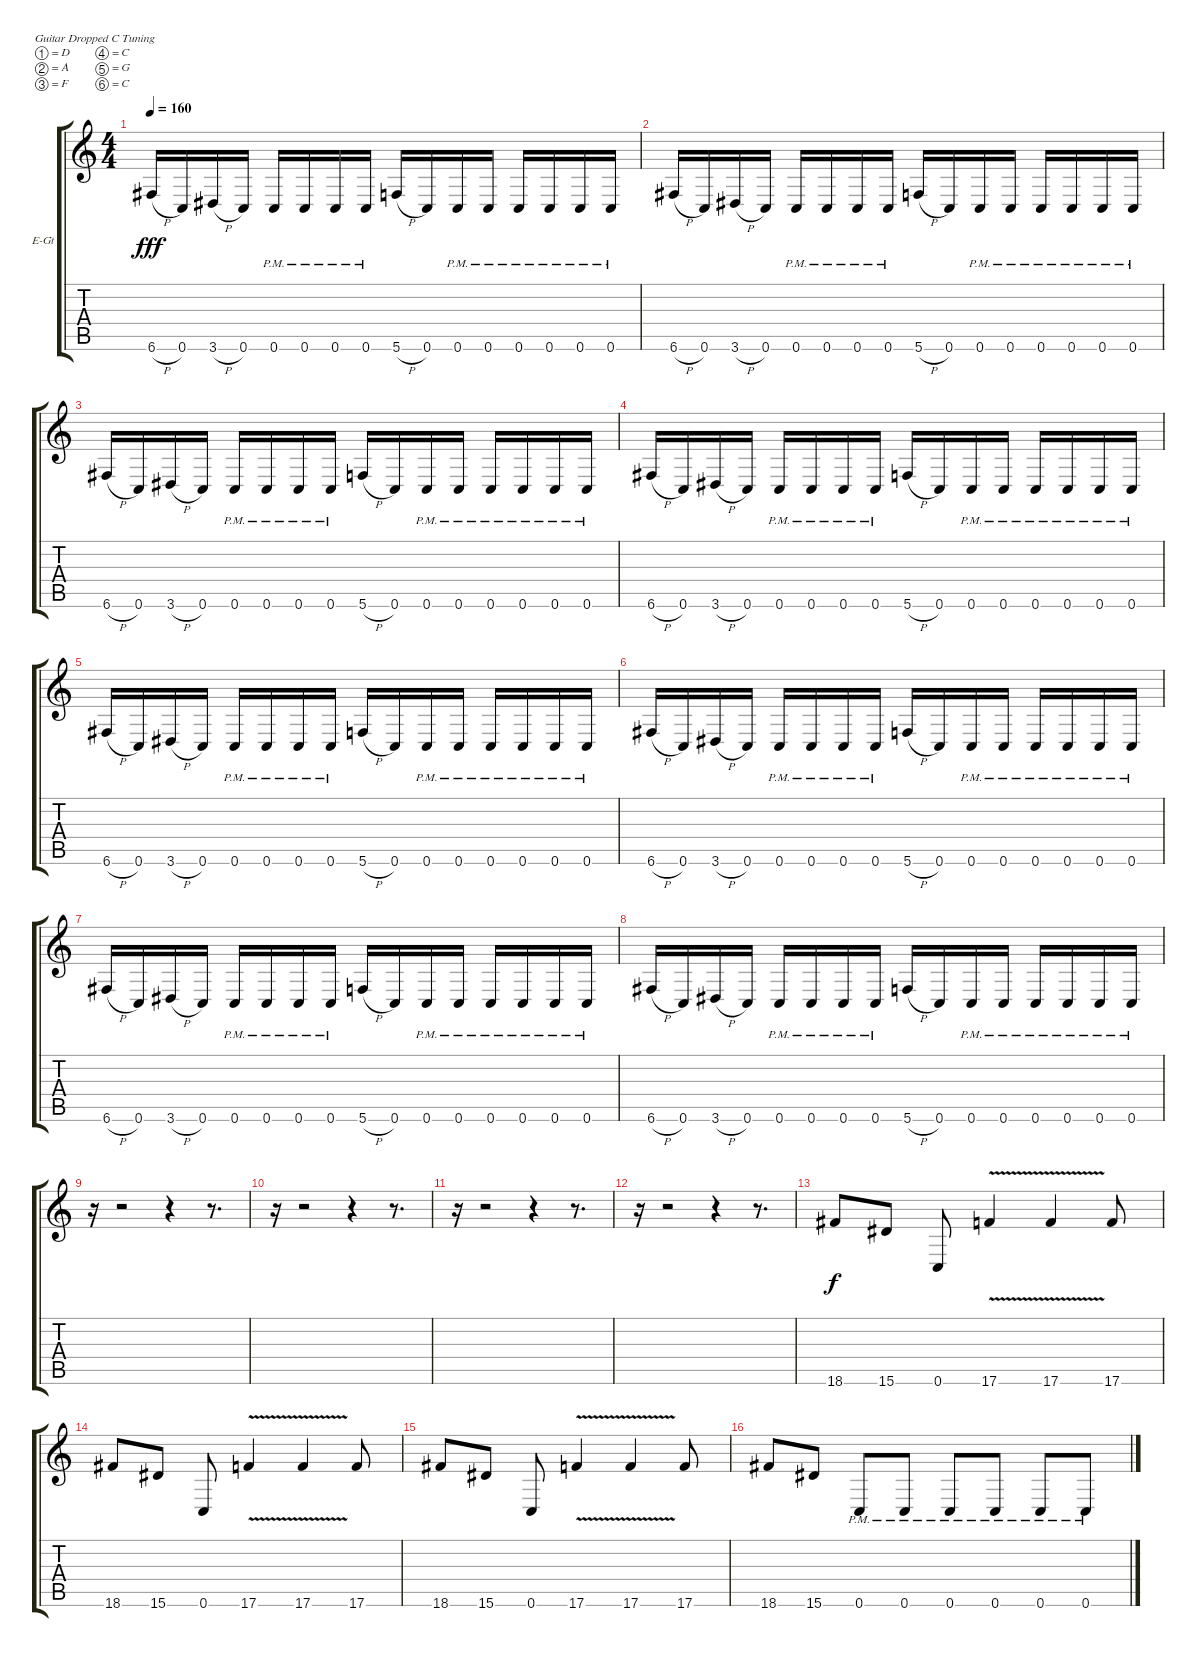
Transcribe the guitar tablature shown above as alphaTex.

\bracketExtendMode groupsimilarinstruments
\firstSystemTrackNameOrientation horizontal
\otherSystemsTrackNameOrientation horizontal
\track ("Kirk Hammett (Lead Guitar)" "E-Gt") {instrument overdrivenguitar}
\staff {score tabs}
\tuning (D4 A3 F3 C3 G2 C2)
\ts (4 4)
\tempo 160
\clef g2
\ks c
6.6{h}.16{dy fff} 0.6.16 3.6{h}.16 0.6.16 0.6{pm}.16 0.6{pm}.16 0.6{pm}.16 0.6{pm}.16 5.6{h}.16 0.6.16 0.6{pm}.16 0.6{pm}.16 0.6{pm}.16 0.6{pm}.16 0.6{pm}.16 0.6{pm}.16 |
6.6{h}.16 0.6.16 3.6{h}.16 0.6.16 0.6{pm}.16 0.6{pm}.16 0.6{pm}.16 0.6{pm}.16 5.6{h}.16 0.6.16 0.6{pm}.16 0.6{pm}.16 0.6{pm}.16 0.6{pm}.16 0.6{pm}.16 0.6{pm}.16 |
6.6{h}.16 0.6.16 3.6{h}.16 0.6.16 0.6{pm}.16 0.6{pm}.16 0.6{pm}.16 0.6{pm}.16 5.6{h}.16 0.6.16 0.6{pm}.16 0.6{pm}.16 0.6{pm}.16 0.6{pm}.16 0.6{pm}.16 0.6{pm}.16 |
6.6{h}.16 0.6.16 3.6{h}.16 0.6.16 0.6{pm}.16 0.6{pm}.16 0.6{pm}.16 0.6{pm}.16 5.6{h}.16 0.6.16 0.6{pm}.16 0.6{pm}.16 0.6{pm}.16 0.6{pm}.16 0.6{pm}.16 0.6{pm}.16 |
6.6{h}.16 0.6.16 3.6{h}.16 0.6.16 0.6{pm}.16 0.6{pm}.16 0.6{pm}.16 0.6{pm}.16 5.6{h}.16 0.6.16 0.6{pm}.16 0.6{pm}.16 0.6{pm}.16 0.6{pm}.16 0.6{pm}.16 0.6{pm}.16 |
6.6{h}.16 0.6.16 3.6{h}.16 0.6.16 0.6{pm}.16 0.6{pm}.16 0.6{pm}.16 0.6{pm}.16 5.6{h}.16 0.6.16 0.6{pm}.16 0.6{pm}.16 0.6{pm}.16 0.6{pm}.16 0.6{pm}.16 0.6{pm}.16 |
6.6{h}.16 0.6.16 3.6{h}.16 0.6.16 0.6{pm}.16 0.6{pm}.16 0.6{pm}.16 0.6{pm}.16 5.6{h}.16 0.6.16 0.6{pm}.16 0.6{pm}.16 0.6{pm}.16 0.6{pm}.16 0.6{pm}.16 0.6{pm}.16 |
6.6{h}.16 0.6.16 3.6{h}.16 0.6.16 0.6{pm}.16 0.6{pm}.16 0.6{pm}.16 0.6{pm}.16 5.6{h}.16 0.6.16 0.6{pm}.16 0.6{pm}.16 0.6{pm}.16 0.6{pm}.16 0.6{pm}.16 0.6{pm}.16 |
r.16 r.2 r.4 r.8{d} |
r.16 r.2 r.4 r.8{d} |
r.16 r.2 r.4 r.8{d} |
r.16 r.2 r.4 r.8{d} |
18.6.8{dy f} 15.6.8 0.6.8 17.6{v}.4 17.6{v}.4 17.6.8 |
18.6.8 15.6.8 0.6.8 17.6{v}.4 17.6{v}.4 17.6.8 |
18.6.8 15.6.8 0.6.8 17.6{v}.4 17.6{v}.4 17.6.8 |
18.6.8 15.6.8 0.6{pm}.8 0.6{pm}.8 0.6{pm}.8 0.6{pm}.8 0.6{pm}.8 0.6{pm}.8
